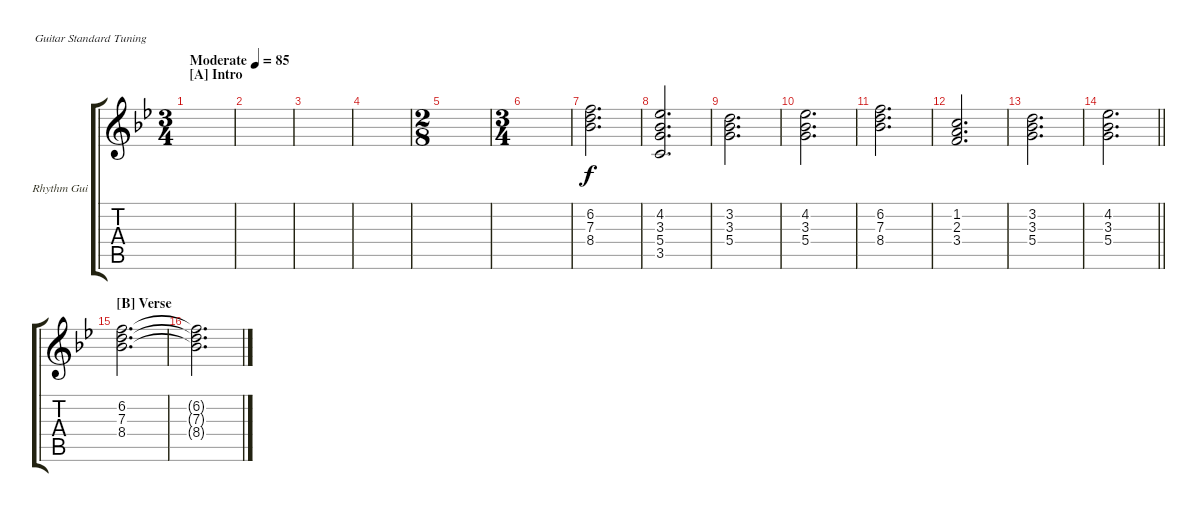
\bracketExtendMode groupsimilarinstruments
\firstSystemTrackNameOrientation horizontal
\otherSystemsTrackNameOrientation horizontal
\track ("Rhythm Guitar" "Rhythm Gui") {instrument electricguitarclean}
\staff {score tabs}
\tuning (E4 B3 G3 D3 A2 E2)
\ts (3 4)
\section ("A" "Intro")
\tempo (85 "Moderate")
\clef g2
\ks bb
|
|
|
|
\ts (2 8)
|
\ts (3 4)
|
\scale
0.241379 (8.4 7.3 6.2).2{d} |
\scale
0.241379 (5.4 4.2 3.5 3.3).2{d} |
\scale
0.333333 (5.4 3.3 3.2).2{d} |
\scale
0.333333 (3.3 4.2 5.4).2{d} |
\scale
0.333333 (8.4 7.3 6.2).2{d} |
\scale
0.333333 (3.4 2.3 1.2).2{d} |
\scale
0.333333 (5.4 3.3 3.2).2{d} |
\scale
0.333333
\barLineRight lightlight
(3.3 4.2 5.4).2{d} |
\section ("B" "Verse")
\scale
0.333333 (8.4 7.3 6.2).2{d} |
\scale
0.333333 (8.4{t} 7.3{t} 6.2{t}).2{d}
